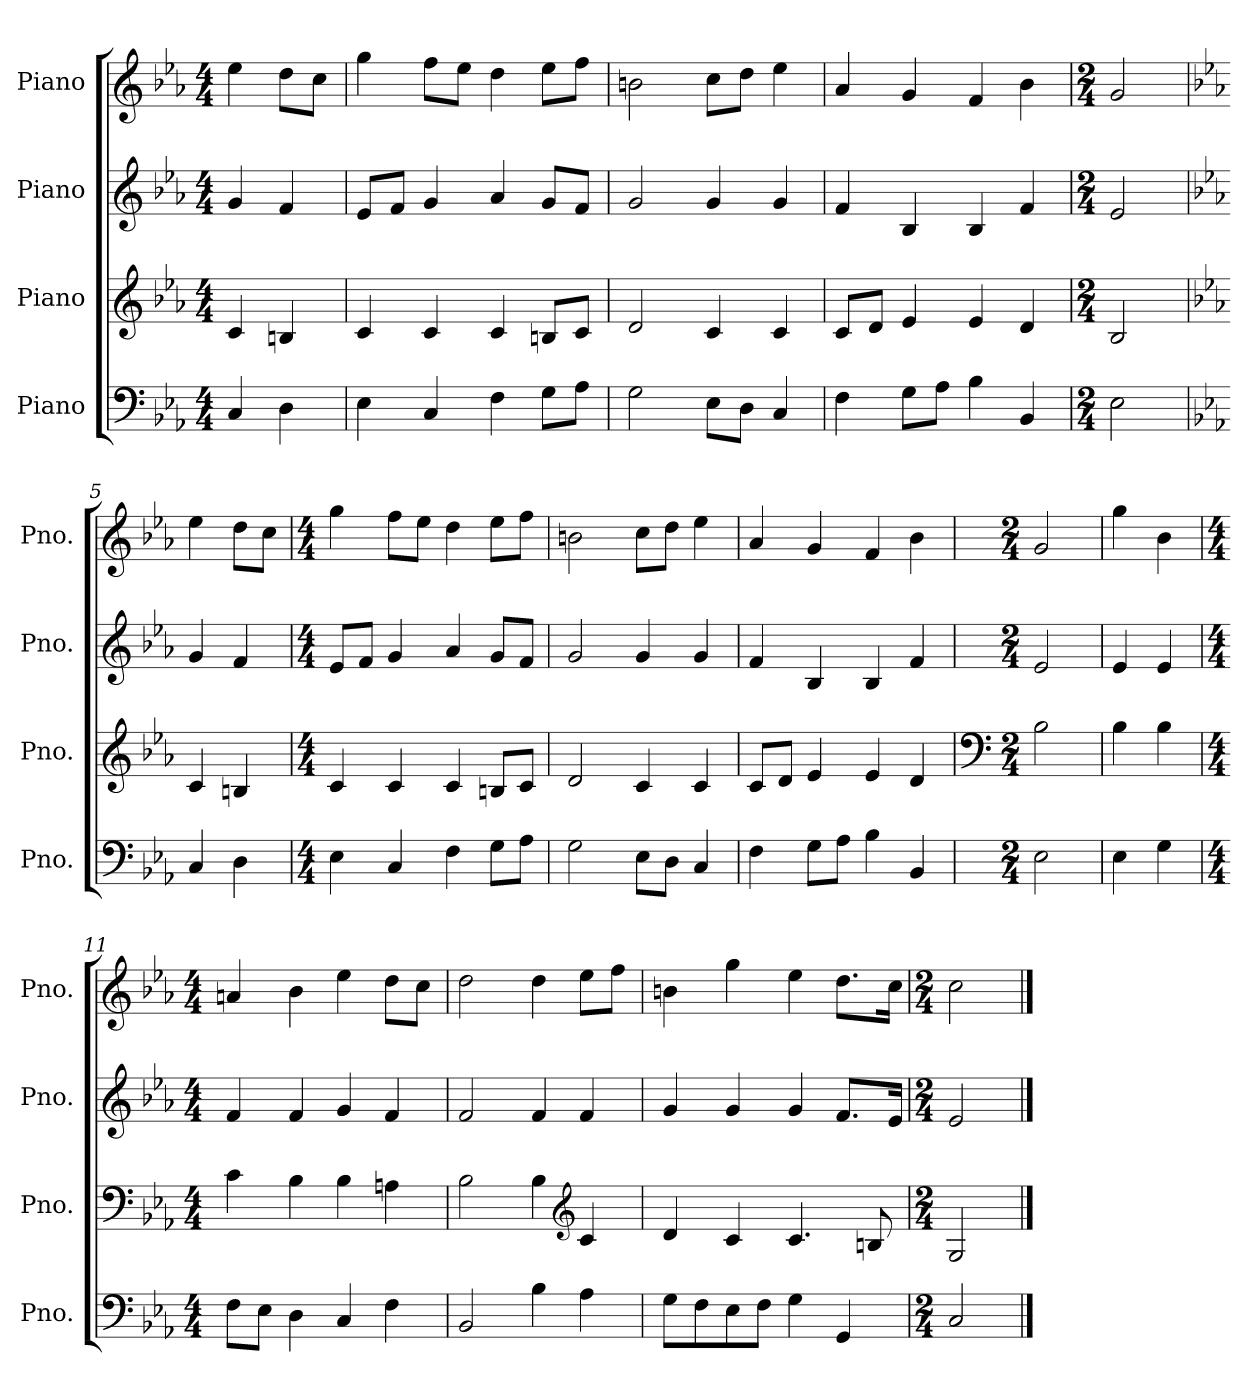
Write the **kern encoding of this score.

**kern	**kern	**kern	**kern
*part4	*part3	*part2	*part1
*staff4	*staff3	*staff2	*staff1
*I"Piano	*I"Piano	*I"Piano	*I"Piano
*I'Pno.	*I'Pno.	*I'Pno.	*I'Pno.
*clefF4	*clefG2	*clefG2	*clefG2
*k[b-e-a-]	*k[b-e-a-]	*k[b-e-a-]	*k[b-e-a-]
*M4/4	*M4/4	*M4/4	*M4/4
*MM120	*MM120	*MM120	*MM120
=	=	=	=
4C/	4c/	4g/	4ee-\
4D\	4Bn/	4f/	8dd\L
.	.	.	8cc\J
=1	=1	=1	=1
4E-\	4c/	8e-/L	4gg\
.	.	8f/J	.
4C/	4c/	4g/	8ff\L
.	.	.	8ee-\J
4F\	4c/	4a-/	4dd\
8G\L	8Bn/L	8g/L	8ee-\L
8A-\J	8c/J	8f/J	8ff\J
=2	=2	=2	=2
2G\	2d/	2g/	2bn\
8E-\L	4c/	4g/	8cc\L
8D\J	.	.	8dd\J
4C/	4c/	4g/	4ee-\
=3	=3	=3	=3
4F\	8c/L	4f/	4a-/
.	8d/J	.	.
8G\L	4e-/	4B-/	4g/
8A-\J	.	.	.
4B-\	4e-/	4B-/	4f/
4BB-/	4d/	4f/	4b-\
=4	=4	=4	=4
*M2/4	*M2/4	*M2/4	*M2/4
2E-\	2B-/	2e-/	2g/
=5	=5	=5	=5
*k[b-e-a-]	*k[b-e-a-]	*k[b-e-a-]	*k[b-e-a-]
4C/	4c/	4g/	4ee-\
4D\	4Bn/	4f/	8dd\L
.	.	.	8cc\J
!!LO:LB:g=z
=6	=6	=6	=6
*M4/4	*M4/4	*M4/4	*M4/4
4E-\	4c/	8e-/L	4gg\
.	.	8f/J	.
4C/	4c/	4g/	8ff\L
.	.	.	8ee-\J
4F\	4c/	4a-/	4dd\
8G\L	8Bn/L	8g/L	8ee-\L
8A-\J	8c/J	8f/J	8ff\J
=7	=7	=7	=7
2G\	2d/	2g/	2bn\
8E-\L	4c/	4g/	8cc\L
8D\J	.	.	8dd\J
4C/	4c/	4g/	4ee-\
=8	=8	=8	=8
4F\	8c/L	4f/	4a-/
.	8d/J	.	.
8G\L	4e-/	4B-/	4g/
8A-\J	.	.	.
4B-\	4e-/	4B-/	4f/
4BB-/	4d/	4f/	4b-\
=9	=9	=9	=9
*	*clefF4	*	*
*M2/4	*M2/4	*M2/4	*M2/4
2E-\	2B-\	2e-/	2g/
=10	=10	=10	=10
4E-\	4B-\	4e-/	4gg\
4G\	4B-\	4e-/	4b-\
=11	=11	=11	=11
*M4/4	*M4/4	*M4/4	*M4/4
8F\L	4c\	4f/	4an/
8E-\J	.	.	.
4D\	4B-\	4f/	4b-\
4C/	4B-\	4g/	4ee-\
4F\	4An\	4f/	8dd\L
.	.	.	8cc\J
=12	=12	=12	=12
2BB-/	2B-\	2f/	2dd\
4B-\	4B-\	4f/	4dd\
*	*clefG2	*	*
4A-\	4c/	4f/	8ee-\L
.	.	.	8ff\J
!!LO:LB:g=z
=13	=13	=13	=13
8G\L	4d/	4g/	4bn\
8F\	.	.	.
8E-\	4c/	4g/	4gg\
8F\J	.	.	.
4G\	4.c/	4g/	4ee-\
4GG/	.	8.f/L	8.dd\L
.	8Bn/	.	.
.	.	16e-/Jk	16cc\Jk
=14	=14	=14	=14
*M2/4	*M2/4	*M2/4	*M2/4
2C/	2G/	2e-/	2cc\
==	==	==	==
*-	*-	*-	*-
